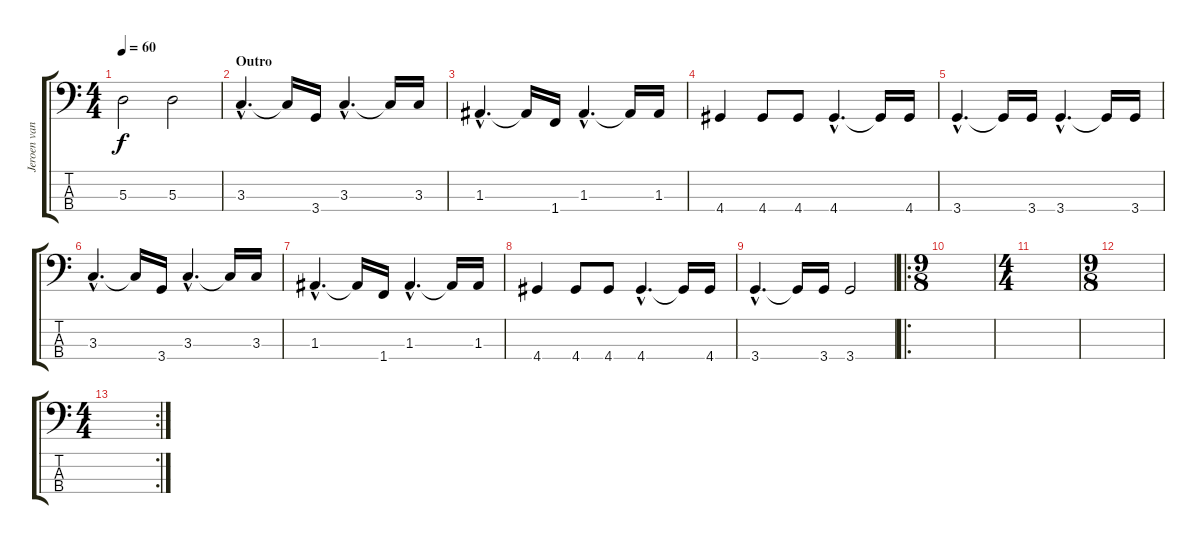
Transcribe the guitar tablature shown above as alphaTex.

\track ("Jeroen van Veen" "Jeroen van") {instrument electricbasspick}
\staff {score tabs}
\tuning (G2 D2 A1 E1) {hide}
\ts (4 4)
\tempo 60
\clef f4
\ks c
5.3.2{dy f} 5.3.2 |
\section ("" "Outro")
3.3{hac}.4{d} 3.3{t}.16 3.4.16 3.3{hac}.4{d} 3.3{t}.16 3.3.16 |
1.3{hac}.4{d} 1.3{t}.16 1.4.16 1.3{hac}.4{d} 1.3{t}.16 1.3.16 |
4.4.4 4.4.8 4.4.8 4.4{hac}.4{d} 4.4{t}.16 4.4.16 |
3.4{hac}.4{d} 3.4{t}.16 3.4.16 3.4{hac}.4{d} 3.4{t}.16 3.4.16 |
3.3{hac}.4{d} 3.3{t}.16 3.4.16 3.3{hac}.4{d} 3.3{t}.16 3.3.16 |
1.3{hac}.4{d} 1.3{t}.16 1.4.16 1.3{hac}.4{d} 1.3{t}.16 1.3.16 |
4.4.4 4.4.8 4.4.8 4.4{hac}.4{d} 4.4{t}.16 4.4.16 |
3.4{hac}.4{d} 3.4{t}.16 3.4.16 3.4.2 |
\ro
\ts (9 8)
|
\ts (4 4)
|
\ts (9 8)
|
\rc 2
\ts (4 4)
